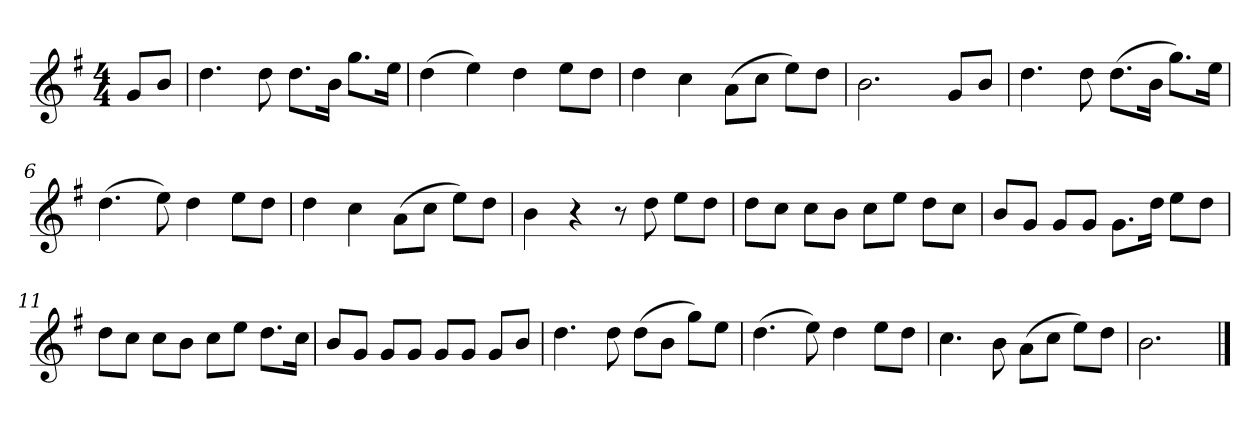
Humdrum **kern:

**kern
*part1
*staff1
*k[f#]
*M4/4
*MM120
=
8gL
8bJ
=1
4.dd
8dd
8.ddL
16bJk
8.ggL
16eeJk
=2
(4dd
4ee)
4dd
8eeL
8ddJ
=3
4dd
4cc
(8aL
8ccJ
8eeL)
8ddJ
=4
2.b
8gL
8bJ
=5
4.dd
8dd
(8.ddL
16bJk
8.ggL)
16eeJk
=6
(4.dd
8ee)
4dd
8eeL
8ddJ
=7
4dd
4cc
(8aL
8ccJ
8eeL)
8ddJ
=8
4b
4r
8r
8dd
8eeL
8ddJ
=9
8ddL
8ccJ
8ccL
8bJ
8ccL
8eeJ
8ddL
8ccJ
=10
8bL
8gJ
8gL
8gJ
8.gL
16ddJk
8eeL
8ddJ
=11
8ddL
8ccJ
8ccL
8bJ
8ccL
8eeJ
8.ddL
16ccJk
=12
8bL
8gJ
8gL
8gJ
8gL
8gJ
8gL
8bJ
=13
4.dd
8dd
(8ddL
8bJ
8ggL)
8eeJ
=14
(4.dd
8ee)
4dd
8eeL
8ddJ
=15
4.cc
8b
(8aL
8ccJ
8eeL)
8ddJ
=16
2.b
==
*-
